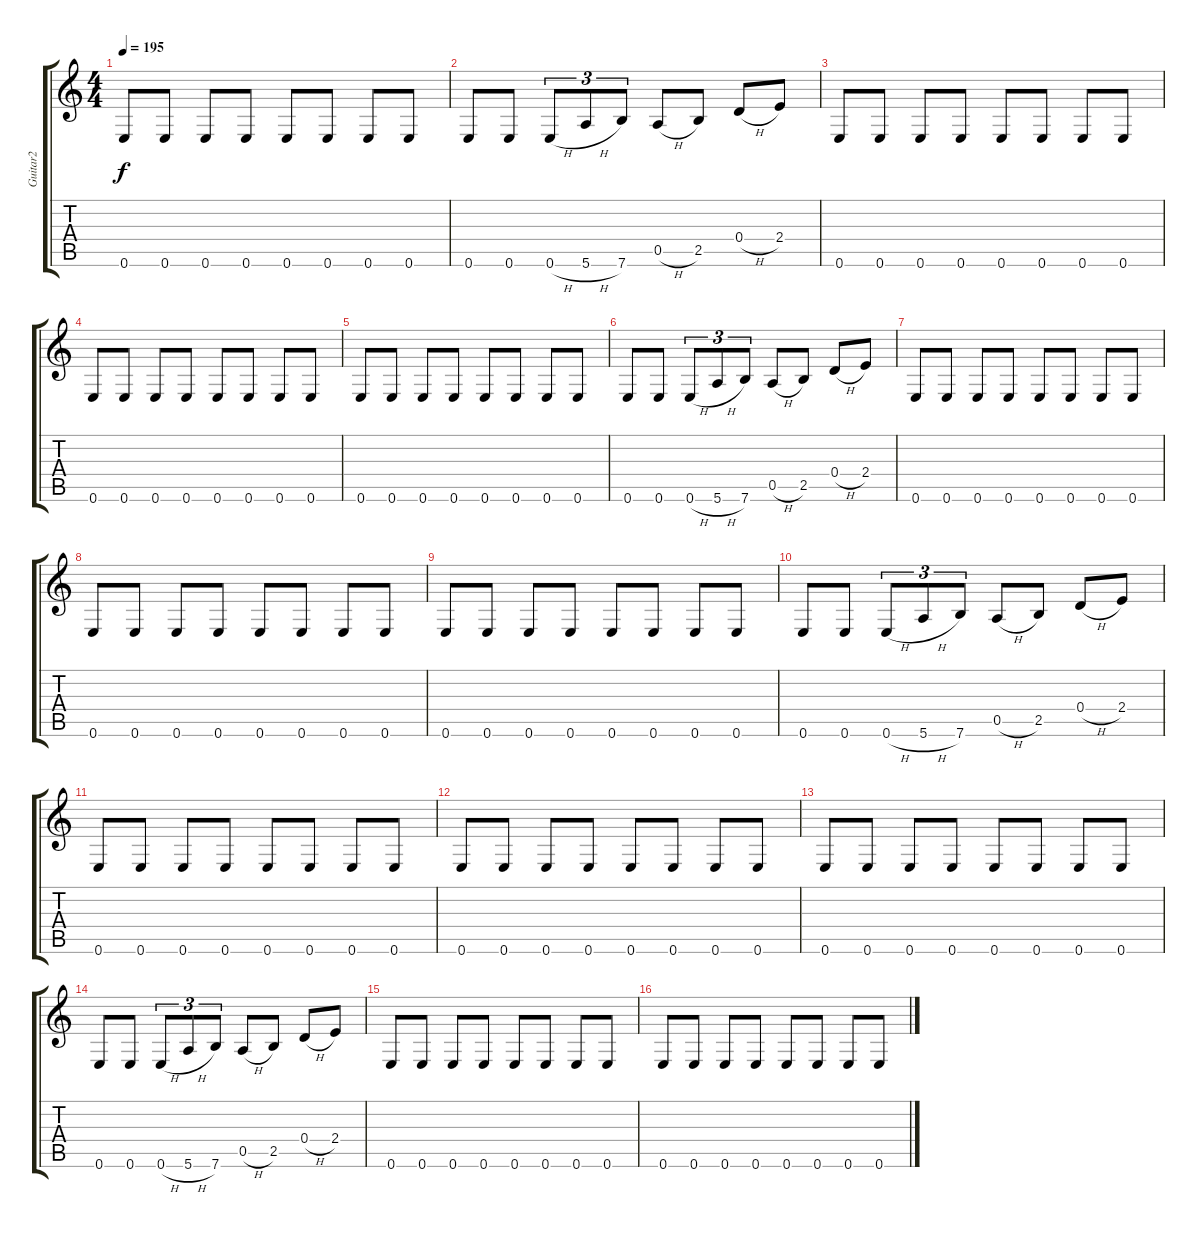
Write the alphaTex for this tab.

\track ("Guitar2" "Guitar2") {instrument distortionguitar}
\staff {score tabs}
\tuning (E4 B3 G3 D3 A2 E2) {hide}
\ts (4 4)
\tempo 195
\clef g2
\ks c
0.6.8{dy f} 0.6.8 0.6.8 0.6.8 0.6.8 0.6.8 0.6.8 0.6.8 |
0.6.8 0.6.8 0.6{h}.8{tu (3 2)} 5.6{h}.8{tu (3 2)} 7.6.8{tu (3 2)} 0.5{h}.8 2.5.8 0.4{h}.8 2.4.8 |
0.6.8 0.6.8 0.6.8 0.6.8 0.6.8 0.6.8 0.6.8 0.6.8 |
0.6.8 0.6.8 0.6.8 0.6.8 0.6.8 0.6.8 0.6.8 0.6.8 |
0.6.8 0.6.8 0.6.8 0.6.8 0.6.8 0.6.8 0.6.8 0.6.8 |
0.6.8 0.6.8 0.6{h}.8{tu (3 2)} 5.6{h}.8{tu (3 2)} 7.6.8{tu (3 2)} 0.5{h}.8 2.5.8 0.4{h}.8 2.4.8 |
0.6.8 0.6.8 0.6.8 0.6.8 0.6.8 0.6.8 0.6.8 0.6.8 |
0.6.8 0.6.8 0.6.8 0.6.8 0.6.8 0.6.8 0.6.8 0.6.8 |
0.6.8 0.6.8 0.6.8 0.6.8 0.6.8 0.6.8 0.6.8 0.6.8 |
0.6.8 0.6.8 0.6{h}.8{tu (3 2)} 5.6{h}.8{tu (3 2)} 7.6.8{tu (3 2)} 0.5{h}.8 2.5.8 0.4{h}.8 2.4.8 |
0.6.8 0.6.8 0.6.8 0.6.8 0.6.8 0.6.8 0.6.8 0.6.8 |
0.6.8 0.6.8 0.6.8 0.6.8 0.6.8 0.6.8 0.6.8 0.6.8 |
0.6.8 0.6.8 0.6.8 0.6.8 0.6.8 0.6.8 0.6.8 0.6.8 |
0.6.8 0.6.8 0.6{h}.8{tu (3 2)} 5.6{h}.8{tu (3 2)} 7.6.8{tu (3 2)} 0.5{h}.8 2.5.8 0.4{h}.8 2.4.8 |
0.6.8 0.6.8 0.6.8 0.6.8 0.6.8 0.6.8 0.6.8 0.6.8 |
0.6.8 0.6.8 0.6.8 0.6.8 0.6.8 0.6.8 0.6.8 0.6.8
